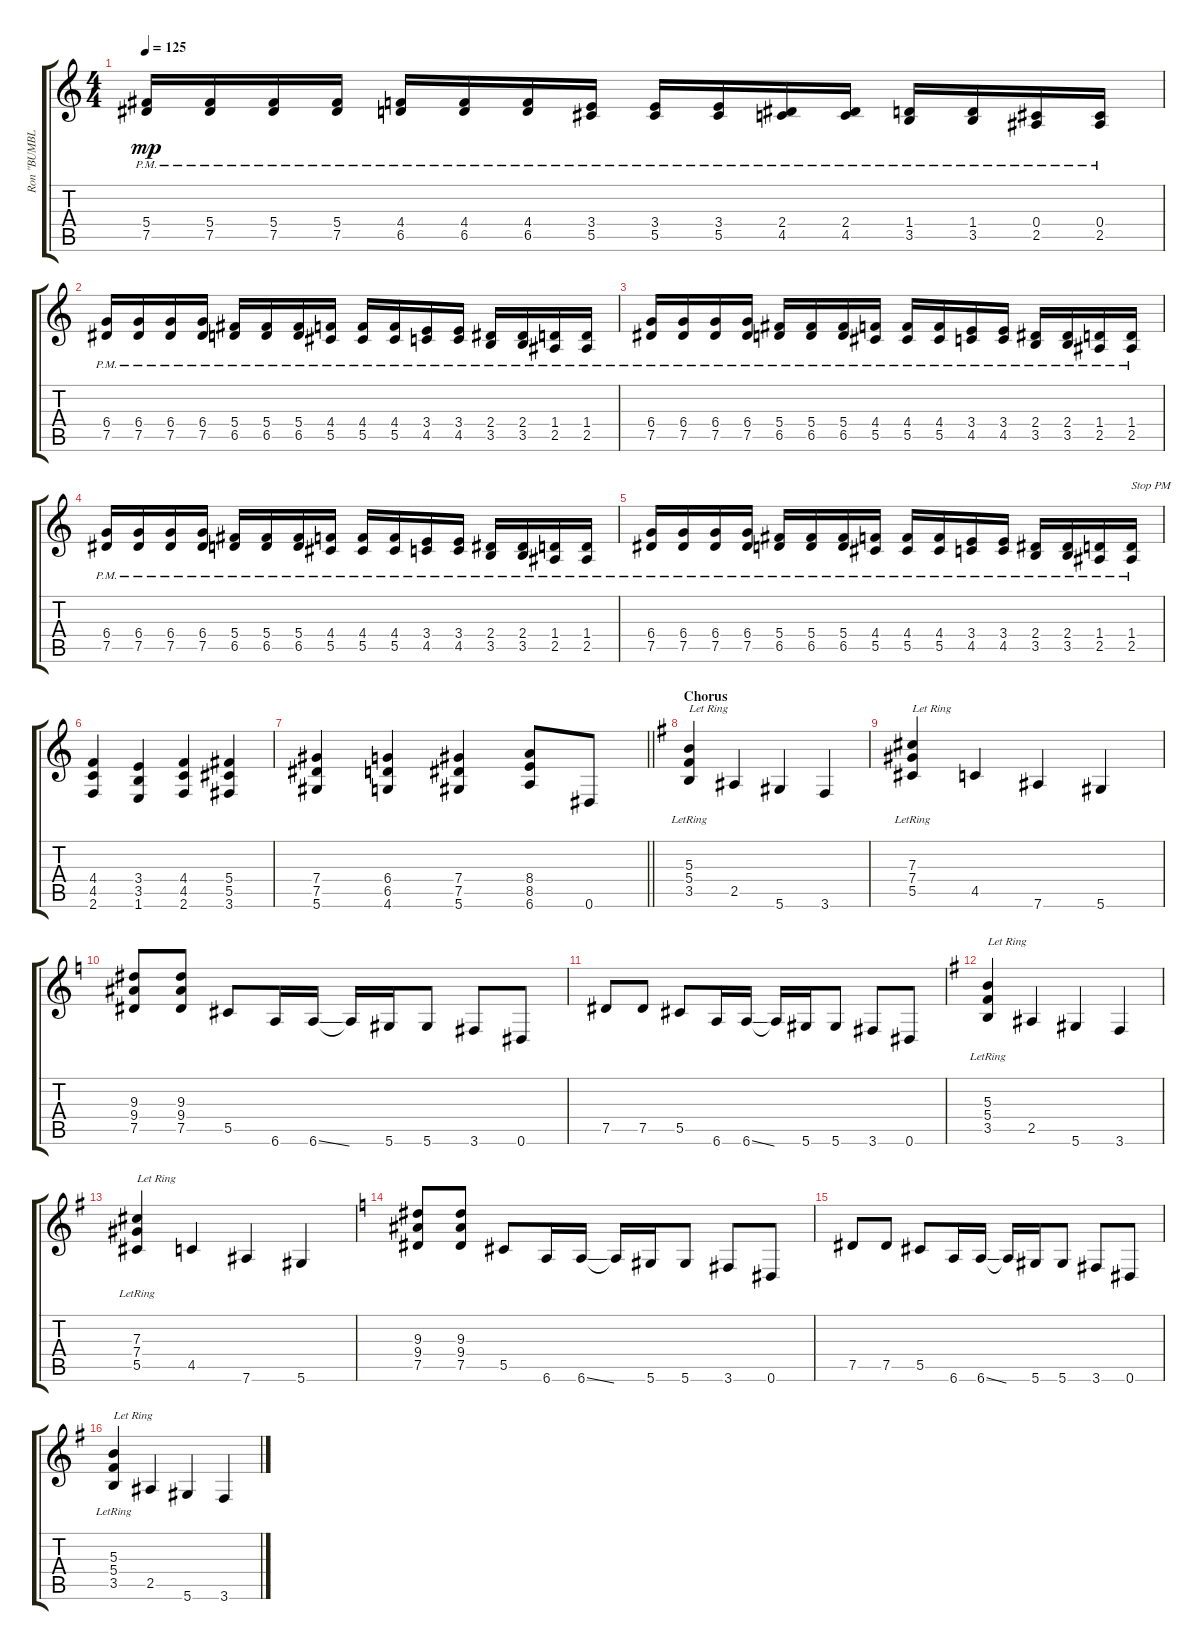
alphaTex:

\track ("Ron \"BUMBLEFOOT\" Thal" "Ron \"BUMBL") {instrument overdrivenguitar}
\staff {score tabs}
\tuning (Eb4 Bb3 Gb3 Db3 Ab2 Eb2) {hide}
\ts (4 4)
\tempo 125
\clef g2
\ks c
(5.4{pm} 7.5{pm}).16{dy mp} (5.4{pm} 7.5{pm}).16 (5.4{pm} 7.5{pm}).16 (5.4{pm} 7.5{pm}).16 (4.4{pm} 6.5{pm}).16 (4.4{pm} 6.5{pm}).16 (4.4{pm} 6.5{pm}).16 (3.4{pm} 5.5{pm}).16 (3.4{pm} 5.5{pm}).16 (3.4{pm} 5.5{pm}).16 (2.4{pm} 4.5{pm}).16 (2.4{pm} 4.5{pm}).16 (1.4{pm} 3.5{pm}).16 (1.4{pm} 3.5{pm}).16 (0.4{pm} 2.5{pm}).16 (0.4{pm} 2.5{pm}).16 |
(6.4{pm} 7.5{pm}).16 (6.4{pm} 7.5{pm}).16 (6.4{pm} 7.5{pm}).16 (6.4{pm} 7.5{pm}).16 (5.4{pm} 6.5{pm}).16 (5.4{pm} 6.5{pm}).16 (5.4{pm} 6.5{pm}).16 (4.4{pm} 5.5{pm}).16 (4.4{pm} 5.5{pm}).16 (4.4{pm} 5.5{pm}).16 (3.4{pm} 4.5{pm}).16 (3.4{pm} 4.5{pm}).16 (2.4{pm} 3.5{pm}).16 (2.4{pm} 3.5{pm}).16 (1.4{pm} 2.5{pm}).16 (1.4{pm} 2.5{pm}).16 |
(6.4{pm} 7.5{pm}).16 (6.4{pm} 7.5{pm}).16 (6.4{pm} 7.5{pm}).16 (6.4{pm} 7.5{pm}).16 (5.4{pm} 6.5{pm}).16 (5.4{pm} 6.5{pm}).16 (5.4{pm} 6.5{pm}).16 (4.4{pm} 5.5{pm}).16 (4.4{pm} 5.5{pm}).16 (4.4{pm} 5.5{pm}).16 (3.4{pm} 4.5{pm}).16 (3.4{pm} 4.5{pm}).16 (2.4{pm} 3.5{pm}).16 (2.4{pm} 3.5{pm}).16 (1.4{pm} 2.5{pm}).16 (1.4{pm} 2.5{pm}).16 |
(6.4{pm} 7.5{pm}).16 (6.4{pm} 7.5{pm}).16 (6.4{pm} 7.5{pm}).16 (6.4{pm} 7.5{pm}).16 (5.4{pm} 6.5{pm}).16 (5.4{pm} 6.5{pm}).16 (5.4{pm} 6.5{pm}).16 (4.4{pm} 5.5{pm}).16 (4.4{pm} 5.5{pm}).16 (4.4{pm} 5.5{pm}).16 (3.4{pm} 4.5{pm}).16 (3.4{pm} 4.5{pm}).16 (2.4{pm} 3.5{pm}).16 (2.4{pm} 3.5{pm}).16 (1.4{pm} 2.5{pm}).16 (1.4{pm} 2.5{pm}).16 |
(6.4{pm} 7.5{pm}).16 (6.4{pm} 7.5{pm}).16 (6.4{pm} 7.5{pm}).16 (6.4{pm} 7.5{pm}).16 (5.4{pm} 6.5{pm}).16 (5.4{pm} 6.5{pm}).16 (5.4{pm} 6.5{pm}).16 (4.4{pm} 5.5{pm}).16 (4.4{pm} 5.5{pm}).16 (4.4{pm} 5.5{pm}).16 (3.4{pm} 4.5{pm}).16 (3.4{pm} 4.5{pm}).16 (2.4{pm} 3.5{pm}).16 (2.4{pm} 3.5{pm}).16 (1.4{pm} 2.5{pm}).16 (1.4{pm} 2.5{pm}).16{txt "Stop PM"} |
(4.4 4.5 2.6).4 (3.4 3.5 1.6).4 (4.4 4.5 2.6).4 (5.4 5.5 3.6).4 |
\barLineRight lightlight
(7.4 7.5 5.6).4 (6.4 6.5 4.6).4 (7.4 7.5 5.6).4 (8.4 8.5 6.6).8 0.6.8 |
\section ("" "Chorus")
\ks g
(5.3{lr} 5.4{lr} 3.5{lr}).4{txt "Let Ring"} 2.5.4 5.6.4 3.6.4 |
(7.3{lr} 7.4{lr} 5.5{lr}).4{txt "Let Ring"} 4.5.4 7.6.4 5.6.4 |
\ks c
(9.3 9.4 7.5).8 (9.3 9.4 7.5).8 5.5.8 6.6.16 6.6{ss}.16 6.6{t}.16 5.6.16 5.6.8 3.6.8 0.6.8 |
7.5.8 7.5.8 5.5.8 6.6.16 6.6{ss}.16 6.6{t}.16 5.6.16 5.6.8 3.6.8 0.6.8 |
\ks g
(5.3{lr} 5.4{lr} 3.5{lr}).4{txt "Let Ring"} 2.5.4 5.6.4 3.6.4 |
(7.3{lr} 7.4{lr} 5.5{lr}).4{txt "Let Ring"} 4.5.4 7.6.4 5.6.4 |
\ks c
(9.3 9.4 7.5).8 (9.3 9.4 7.5).8 5.5.8 6.6.16 6.6{ss}.16 6.6{t}.16 5.6.16 5.6.8 3.6.8 0.6.8 |
7.5.8 7.5.8 5.5.8 6.6.16 6.6{ss}.16 6.6{t}.16 5.6.16 5.6.8 3.6.8 0.6.8 |
\ks g
(5.3{lr} 5.4{lr} 3.5{lr}).4{txt "Let Ring"} 2.5.4 5.6.4 3.6.4
